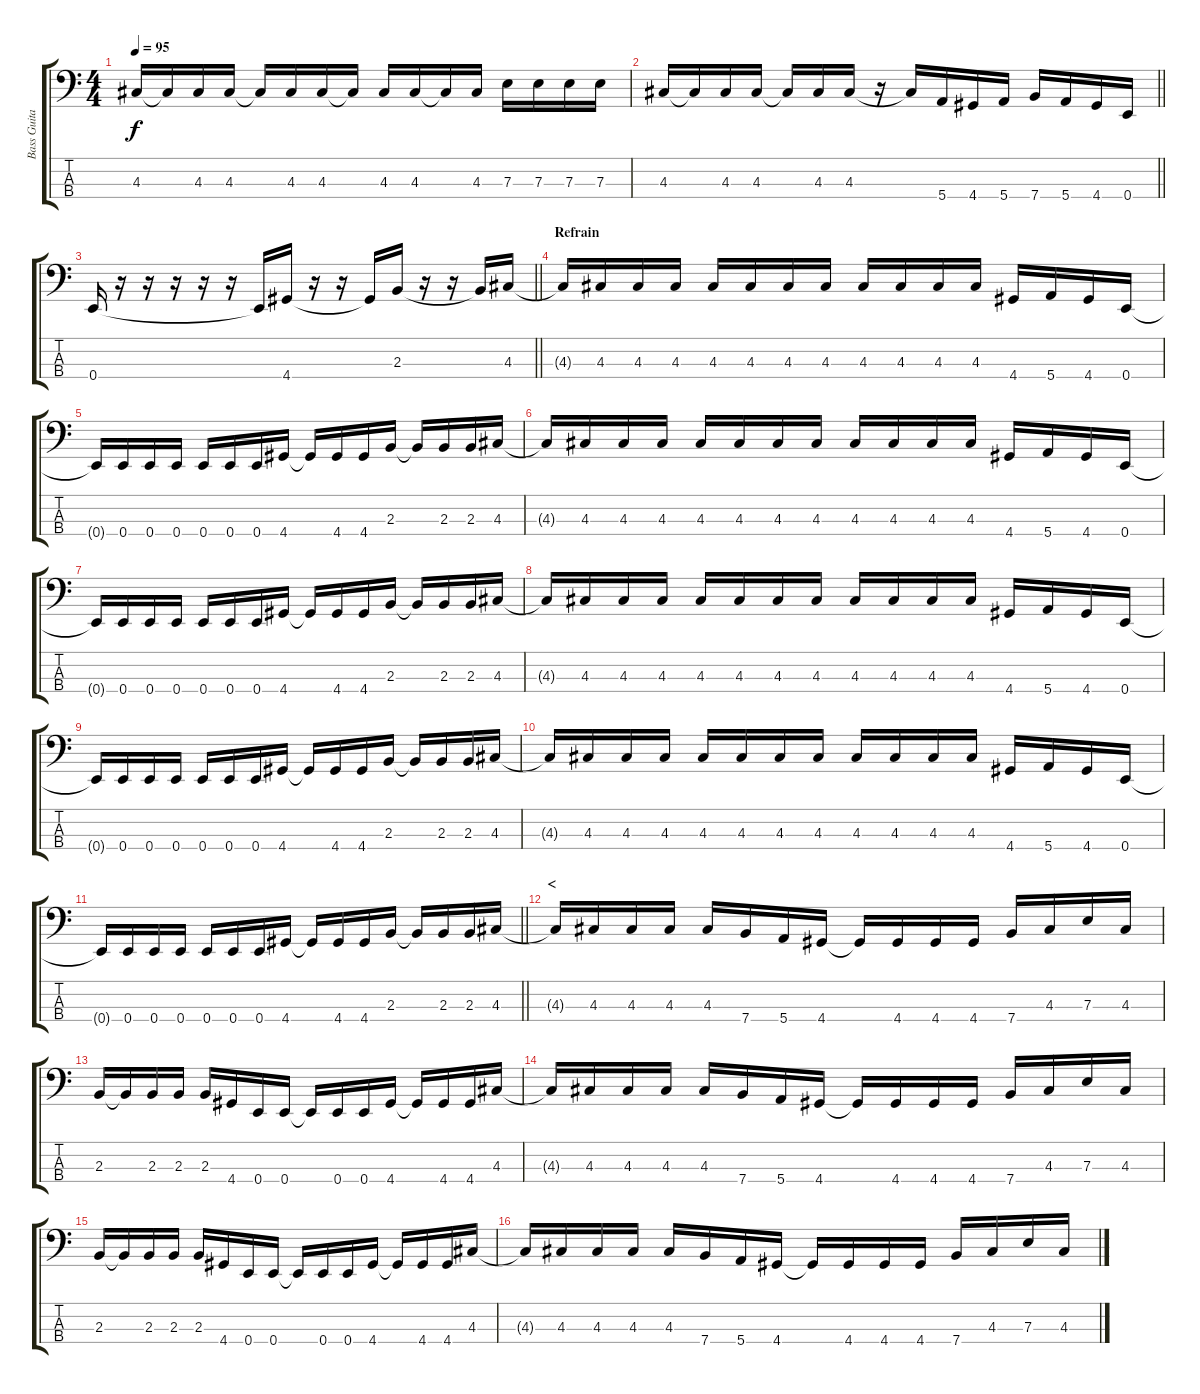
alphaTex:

\track ("Bass Guitar" "Bass Guita") {instrument electricbassfinger}
\staff {score tabs}
\tuning (G2 D2 A1 E1) {hide}
\ts (4 4)
\tempo 95
\clef f4
\ks c
4.3.16{dy f} 4.3{t}.16 4.3.16 4.3.16 4.3{t}.16 4.3.16 4.3.16 4.3{t}.16 4.3.16 4.3.16 4.3{t}.16 4.3.16 7.3.16 7.3.16 7.3.16 7.3.16 |
\barLineRight lightlight
4.3.16 4.3{t}.16 4.3.16 4.3.16 4.3{t}.16 4.3.16 4.3.16 r.16 4.3{t}.16 5.4.16 4.4.16 5.4.16 7.4.16 5.4.16 4.4.16 0.4.16 |
\barLineRight lightlight
0.4.16 r.16 r.16 r.16 r.16 r.16 0.4{t}.16 4.4.16 r.16 r.16 4.4{t}.16 2.3.16 r.16 r.16 2.3{t}.16 4.3.16 |
\section ("" "Refrain")
4.3{t}.16 4.3.16 4.3.16 4.3.16 4.3.16 4.3.16 4.3.16 4.3.16 4.3.16 4.3.16 4.3.16 4.3.16 4.4.16 5.4.16 4.4.16 0.4.16 |
0.4{t}.16 0.4.16 0.4.16 0.4.16 0.4.16 0.4.16 0.4.16 4.4.16 4.4{t}.16 4.4.16 4.4.16 2.3.16 2.3{t}.16 2.3.16 2.3.16 4.3.16 |
4.3{t}.16 4.3.16 4.3.16 4.3.16 4.3.16 4.3.16 4.3.16 4.3.16 4.3.16 4.3.16 4.3.16 4.3.16 4.4.16 5.4.16 4.4.16 0.4.16 |
0.4{t}.16 0.4.16 0.4.16 0.4.16 0.4.16 0.4.16 0.4.16 4.4.16 4.4{t}.16 4.4.16 4.4.16 2.3.16 2.3{t}.16 2.3.16 2.3.16 4.3.16 |
4.3{t}.16 4.3.16 4.3.16 4.3.16 4.3.16 4.3.16 4.3.16 4.3.16 4.3.16 4.3.16 4.3.16 4.3.16 4.4.16 5.4.16 4.4.16 0.4.16 |
0.4{t}.16 0.4.16 0.4.16 0.4.16 0.4.16 0.4.16 0.4.16 4.4.16 4.4{t}.16 4.4.16 4.4.16 2.3.16 2.3{t}.16 2.3.16 2.3.16 4.3.16 |
4.3{t}.16 4.3.16 4.3.16 4.3.16 4.3.16 4.3.16 4.3.16 4.3.16 4.3.16 4.3.16 4.3.16 4.3.16 4.4.16 5.4.16 4.4.16 0.4.16 |
\barLineRight lightlight
0.4{t}.16 0.4.16 0.4.16 0.4.16 0.4.16 0.4.16 0.4.16 4.4.16 4.4{t}.16 4.4.16 4.4.16 2.3.16 2.3{t}.16 2.3.16 2.3.16 4.3.16 |
\section ("" "<")
4.3{t}.16 4.3.16 4.3.16 4.3.16 4.3.16 7.4.16 5.4.16 4.4.16 4.4{t}.16 4.4.16 4.4.16 4.4.16 7.4.16 4.3.16 7.3.16 4.3.16 |
2.3.16 2.3{t}.16 2.3.16 2.3.16 2.3.16 4.4.16 0.4.16 0.4.16 0.4{t}.16 0.4.16 0.4.16 4.4.16 4.4{t}.16 4.4.16 4.4.16 4.3.16 |
4.3{t}.16 4.3.16 4.3.16 4.3.16 4.3.16 7.4.16 5.4.16 4.4.16 4.4{t}.16 4.4.16 4.4.16 4.4.16 7.4.16 4.3.16 7.3.16 4.3.16 |
2.3.16 2.3{t}.16 2.3.16 2.3.16 2.3.16 4.4.16 0.4.16 0.4.16 0.4{t}.16 0.4.16 0.4.16 4.4.16 4.4{t}.16 4.4.16 4.4.16 4.3.16 |
4.3{t}.16 4.3.16 4.3.16 4.3.16 4.3.16 7.4.16 5.4.16 4.4.16 4.4{t}.16 4.4.16 4.4.16 4.4.16 7.4.16 4.3.16 7.3.16 4.3.16
